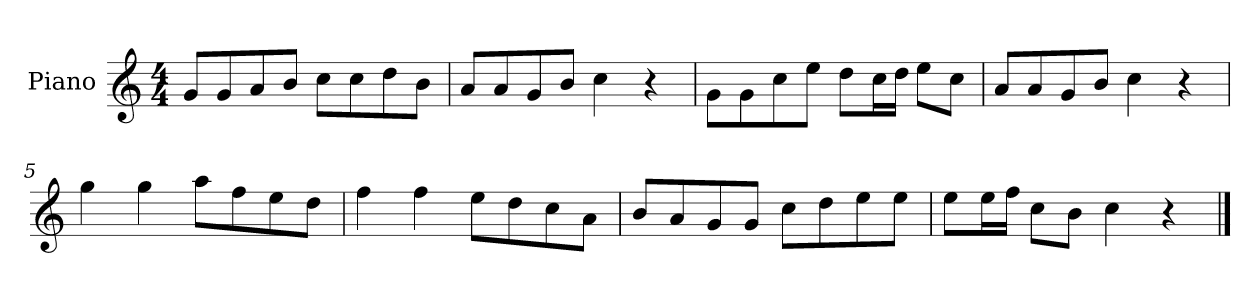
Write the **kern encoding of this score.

**kern
*part1
*staff1
*I"Piano
*I'P-no
*clefG2
*k[]
*M4/4
*MM90
=1
8g/L
8g/
8a/
8b/J
8cc\L
8cc\
8dd\
8b\J
=2
8a/L
8a/
8g/
8b/J
4cc\
4r
=3
8g\L
8g\
8cc\
8ee\J
8dd\L
16cc\L
16dd\JJ
8ee\L
8cc\J
=4
8a/L
8a/
8g/
8b/J
4cc\
4r
=5
4gg\
4gg\
8aa\L
8ff\
8ee\
8dd\J
!!LO:LB:g=z
=6
4ff\
4ff\
8ee\L
8dd\
8cc\
8a\J
=7
8b/L
8a/
8g/
8g/J
8cc\L
8dd\
8ee\
8ee\J
=8
8ee\L
16ee\L
16ff\JJ
8cc\L
8b\J
4cc\
4r
==
*-
